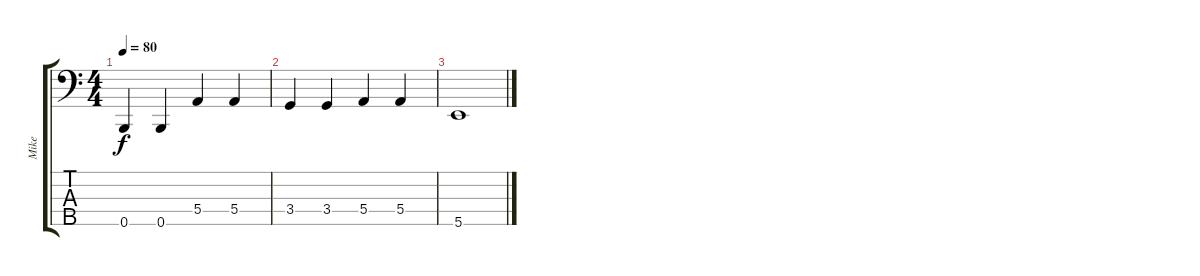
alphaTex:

\track ("Mike" "Mike") {instrument electricbassfinger}
\staff {score tabs}
\tuning (G2 D2 A1 E1 B0) {hide}
\ts (4 4)
\tempo 80
\clef f4
\ks c
0.5.4{dy f} 0.5.4 5.4.4 5.4.4 |
3.4.4 3.4.4 5.4.4 5.4.4 |
5.5.1
